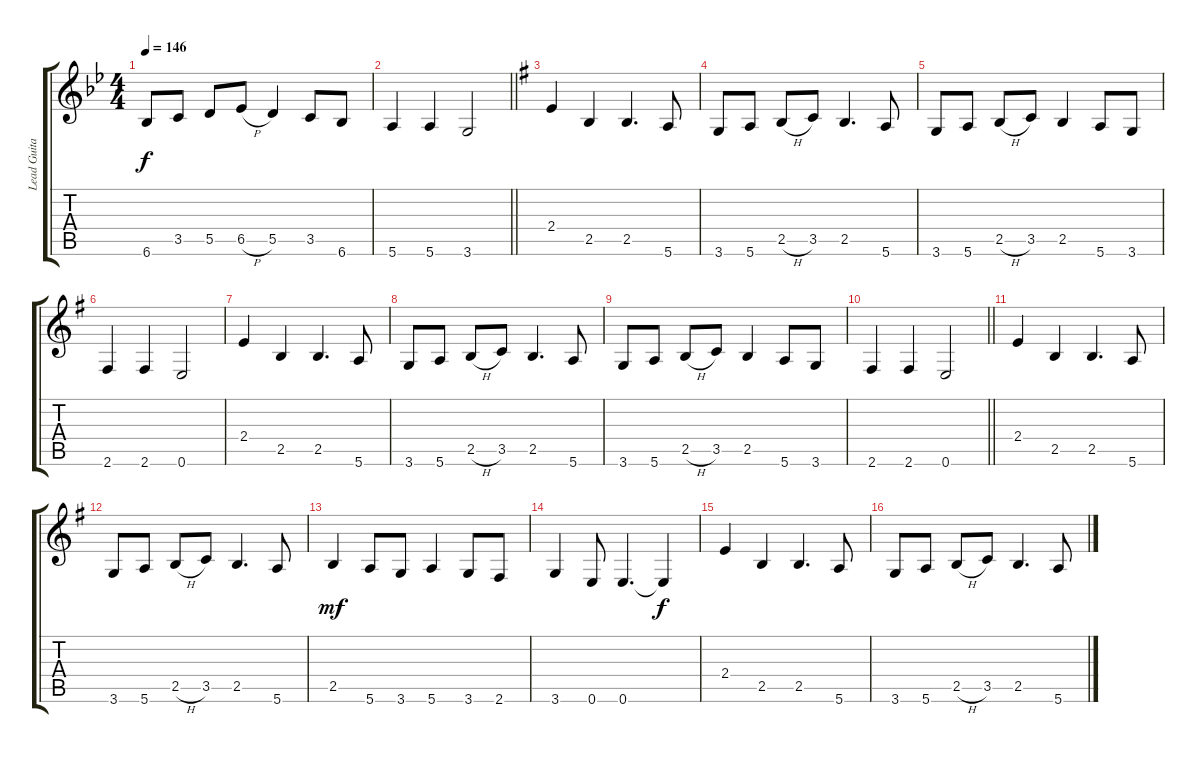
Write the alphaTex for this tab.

\track ("Lead Guitar A" "Lead Guita") {instrument distortionguitar}
\staff {score tabs}
\tuning (E4 B3 G3 D3 A2 E2) {hide}
\ts (4 4)
\tempo 146
\clef g2
\ks gminor
6.6.8{dy f} 3.5.8 5.5.8 6.5{h}.8 5.5.4 3.5.8 6.6.8 |
\barLineRight lightlight
5.6.4 5.6.4 3.6.2 |
\section ("" "")
\ks eminor
2.4.4 2.5.4 2.5.4{d} 5.6.8 |
3.6.8 5.6.8 2.5{h}.8 3.5.8 2.5.4{d} 5.6.8 |
3.6.8 5.6.8 2.5{h}.8 3.5.8 2.5.4 5.6.8 3.6.8 |
2.6.4 2.6.4 0.6.2 |
2.4.4 2.5.4 2.5.4{d} 5.6.8 |
3.6.8 5.6.8 2.5{h}.8 3.5.8 2.5.4{d} 5.6.8 |
3.6.8 5.6.8 2.5{h}.8 3.5.8 2.5.4 5.6.8 3.6.8 |
\barLineRight lightlight
2.6.4 2.6.4 0.6.2 |
\section ("" "")
2.4.4 2.5.4 2.5.4{d} 5.6.8 |
3.6.8 5.6.8 2.5{h}.8 3.5.8 2.5.4{d} 5.6.8 |
2.5.4{dy mf} 5.6.8 3.6.8 5.6.4 3.6.8 2.6.8 |
3.6.4 0.6.8 0.6.4{d} 0.6{t}.4{dy f} |
2.4.4 2.5.4 2.5.4{d} 5.6.8 |
3.6.8 5.6.8 2.5{h}.8 3.5.8 2.5.4{d} 5.6.8
